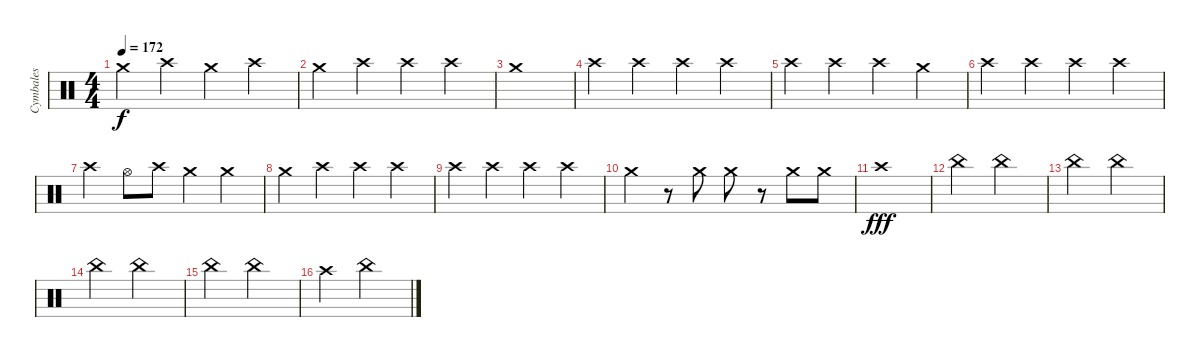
\track ("Cymbales" "Cymbales") {instrument percussion}
\staff {score}
\articulation defaults
\ts (4 4)
\tempo 172
\clef neutral
\ks c "Crash medium (hit)".4{dy f} "Crash high (hit)".4 "Crash medium (hit)".4 "Crash high (hit)".4
|
"Crash medium (hit)".4 "Crash high (hit)".4 "Crash high (hit)".4 "Crash high (hit)".4 |
"Crash medium (hit)".1 |
"Crash high (hit)".4 "Crash high (hit)".4 "Crash high (hit)".4 "Crash high (hit)".4 |
"Crash high (hit)".4 "Crash high (hit)".4 "Crash high (hit)".4 "Crash medium (hit)".4 |
"Crash high (hit)".4 "Crash high (hit)".4 "Crash high (hit)".4 "Crash high (hit)".4 |
"Crash high (hit)".4 "Hi-Hat (open)".8 "Crash high (hit)".8 "Crash medium (hit)".4 "Crash medium (hit)".4 |
"Crash medium (hit)".4 "Crash high (hit)".4 "Crash high (hit)".4 "Crash high (hit)".4 |
"Crash high (hit)".4 "Crash high (hit)".4 "Crash high (hit)".4 "Crash high (hit)".4 |
"Crash medium (hit)".4 r.8 "Crash medium (hit)".8 "Crash medium (hit)".8 r.8 "Crash medium (hit)".8 "Crash medium (hit)".8 |
"Crash high (hit)".1{dy fff} |
"China (hit)".2 "China (hit)".2 |
"China (hit)".2 "China (hit)".2 |
"China (hit)".2 "China (hit)".2 |
"China (hit)".2 "China (hit)".2 |
"Crash high (hit)".2 "China (hit)".2
